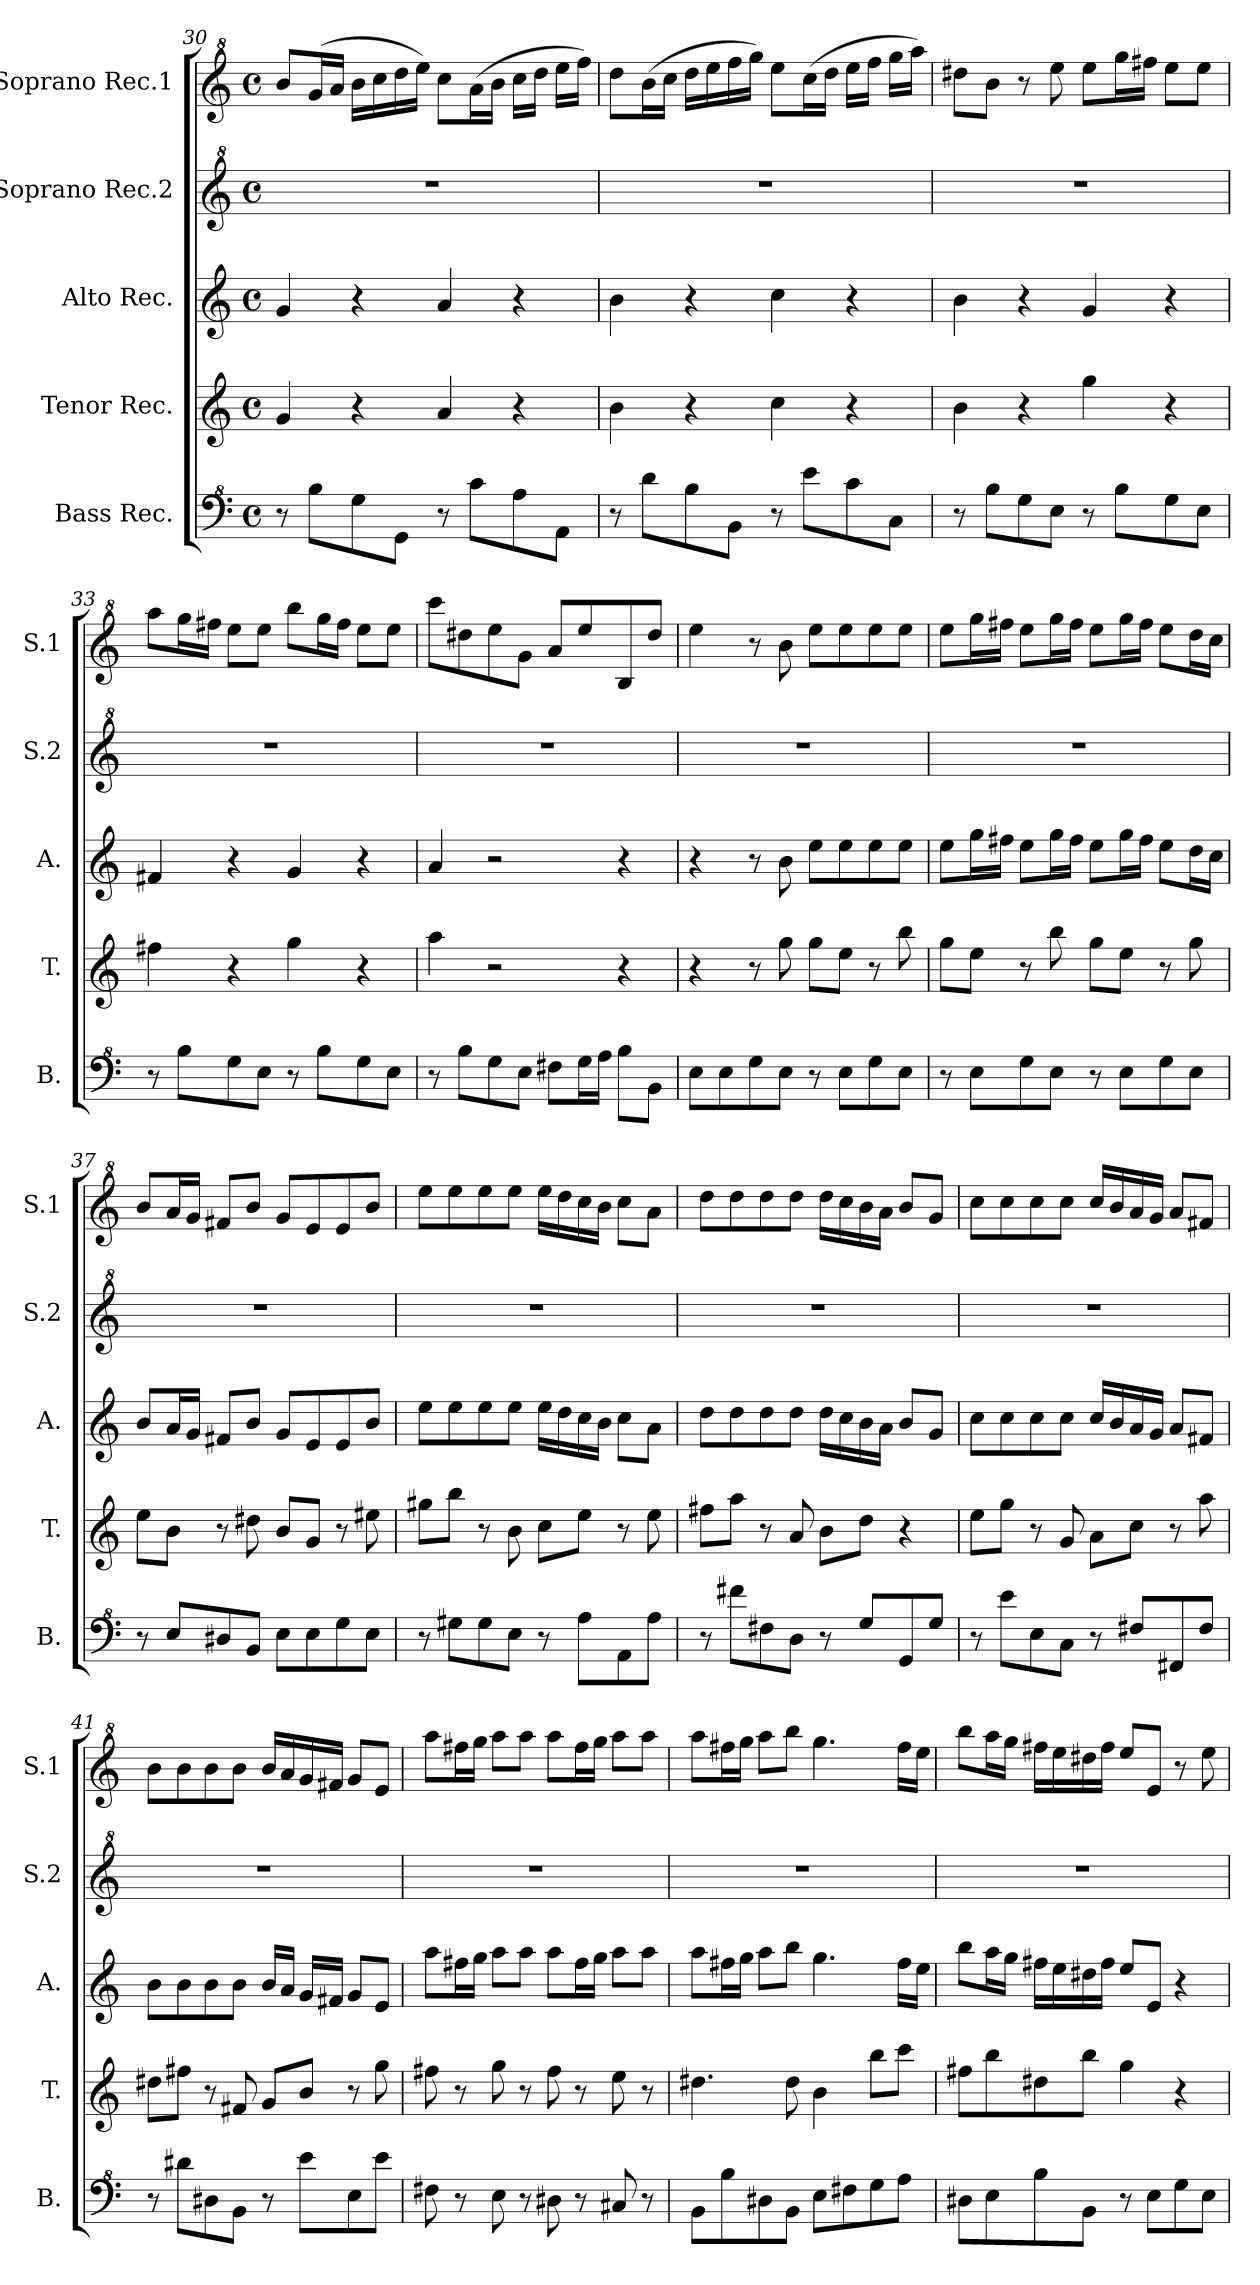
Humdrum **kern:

**kern	**kern	**kern	**kern	**kern
*part5	*part4	*part3	*part2	*part1
*staff5	*staff4	*staff3	*staff2	*staff1
*I"Bass Rec.	*I"Tenor Rec.	*I"Alto Rec.	*I"Soprano Rec.2	*I"Soprano Rec.1
*I'B.	*I'T.	*I'A.	*I'S.2	*I'S.1
*clefF^4	*clefG2	*clefG2	*clefG^2	*clefG^2
*k[]	*k[]	*k[]	*k[]	*k[]
*M4/4	*M4/4	*M4/4	*M4/4	*M4/4
*met(c)	*met(c)	*met(c)	*met(c)	*met(c)
=30	=30	=30	=30	=30
8r	4g/	4g/	1r	8bb/L
8b\L	.	.	.	(16gg/L
.	.	.	.	16aa/JJ
8g\	4r	4r	.	16bb\LL
.	.	.	.	16ccc\
8G\J	.	.	.	16ddd\
.	.	.	.	16eee\JJ)
8r	4a/	4a/	.	8ccc\L
8cc\L	.	.	.	(16aa\L
.	.	.	.	16bb\JJ
8a\	4r	4r	.	16ccc\LL
.	.	.	.	16ddd\JJ
8A\J	.	.	.	16eee\LL
.	.	.	.	16fff\JJ)
=31	=31	=31	=31	=31
8r	4b\	4b\	1r	8ddd\L
8dd\L	.	.	.	(16bb\L
.	.	.	.	16ccc\JJ
8b\	4r	4r	.	16ddd\LL
.	.	.	.	16eee\
8B\J	.	.	.	16fff\
.	.	.	.	16ggg\JJ)
8r	4cc\	4cc\	.	8eee\L
8ee\L	.	.	.	(16ccc\L
.	.	.	.	16ddd\JJ
8cc\	4r	4r	.	16eee\LL
.	.	.	.	16fff\JJ
8c\J	.	.	.	16ggg\LL
.	.	.	.	16aaa\JJ)
=32	=32	=32	=32	=32
8r	4b\	4b\	1r	8ddd#X\L
8b\L	.	.	.	8bb\J
8g\	4r	4r	.	8r
8e\J	.	.	.	8eee\
8r	4gg\	4g/	.	8eee\L
8b\L	.	.	.	16ggg\L
.	.	.	.	16fff#X\JJ
8g\	4r	4r	.	8eee\L
8e\J	.	.	.	8eee\J
=33	=33	=33	=33	=33
8r	4ff#X\	4f#X/	1r	8aaa\L
8b\L	.	.	.	16ggg\L
.	.	.	.	16fff#X\JJ
8g\	4r	4r	.	8eee\L
8e\J	.	.	.	8eee\J
8r	4gg\	4g/	.	8bbb\L
8b\L	.	.	.	16ggg\L
.	.	.	.	16fff#\JJ
8g\	4r	4r	.	8eee\L
8e\J	.	.	.	8eee\J
!!LO:LB:g=z
=34	=34	=34	=34	=34
8r	4aa\	4a/	1r	8cccc\L
8b\L	.	.	.	8ddd#X\
8g\	2r	2r	.	8eee\
8e\J	.	.	.	8gg\J
8f#X\L	.	.	.	8aa/L
16g\L	.	.	.	8eee/
16a\JJ	.	.	.	.
8b\L	4r	4r	.	8b/
8B\J	.	.	.	8ddd#/J
=35	=35	=35	=35	=35
8e\L	4r	4r	1r	4eee\
8e\	.	.	.	.
8g\	8r	8r	.	8r
8e\J	8gg\	8b\	.	8bb\
8r	8gg\L	8ee\L	.	8eee\L
8e\L	8ee\J	8ee\	.	8eee\
8g\	8r	8ee\	.	8eee\
8e\J	8bb\	8ee\J	.	8eee\J
=36	=36	=36	=36	=36
8r	8gg\L	8ee\L	1r	8eee\L
8e\L	8ee\J	16gg\L	.	16ggg\L
.	.	16ff#X\JJ	.	16fff#X\JJ
8g\	8r	8ee\L	.	8eee\L
8e\J	8bb\	16gg\L	.	16ggg\L
.	.	16ff#\JJ	.	16fff#\JJ
8r	8gg\L	8ee\L	.	8eee\L
8e\L	8ee\J	16gg\L	.	16ggg\L
.	.	16ff#\JJ	.	16fff#\JJ
8g\	8r	8ee\L	.	8eee\L
8e\J	8gg\	16dd\L	.	16ddd\L
.	.	16cc\JJ	.	16ccc\JJ
=37	=37	=37	=37	=37
8r	8ee\L	8b/L	1r	8bb/L
8e/L	8b\J	16a/L	.	16aa/L
.	.	16g/JJ	.	16gg/JJ
8d#X/	8r	8f#X/L	.	8ff#X/L
8B/J	8dd#X\	8b/J	.	8bb/J
8e\L	8b/L	8g/L	.	8gg/L
8e\	8g/J	8e/	.	8ee/
8g\	8r	8e/	.	8ee/
8e\J	8ee#X\	8b/J	.	8bb/J
=38	=38	=38	=38	=38
8r	8gg#X\L	8ee\L	1r	8eee\L
8g#X\L	8bb\J	8ee\	.	8eee\
8g#\	8r	8ee\	.	8eee\
8e\J	8b\	8ee\J	.	8eee\J
8r	8cc\L	16ee\LL	.	16eee\LL
.	.	16dd\	.	16ddd\
8a\L	8ee\J	16cc\	.	16ccc\
.	.	16b\JJ	.	16bb\JJ
8A\	8r	8cc\L	.	8ccc\L
8a\J	8ee\	8a\J	.	8aa\J
=39	=39	=39	=39	=39
8r	8ff#X\L	8dd\L	1r	8ddd\L
8ff#X\L	8aa\J	8dd\	.	8ddd\
8f#X\	8r	8dd\	.	8ddd\
8d\J	8a/	8dd\J	.	8ddd\J
8r	8b\L	16dd\LL	.	16ddd\LL
.	.	16cc\	.	16ccc\
8g/L	8dd\J	16b\	.	16bb\
.	.	16a\JJ	.	16aa\JJ
8G/	4r	8b/L	.	8bb/L
8g/J	.	8g/J	.	8gg/J
!!LO:LB:g=z
=40	=40	=40	=40	=40
8r	8ee\L	8cc\L	1r	8ccc\L
8ee\L	8gg\J	8cc\	.	8ccc\
8e\	8r	8cc\	.	8ccc\
8c\J	8g/	8cc\J	.	8ccc\J
8r	8a\L	16cc/LL	.	16ccc/LL
.	.	16b/	.	16bb/
8f#X/L	8cc\J	16a/	.	16aa/
.	.	16g/JJ	.	16gg/JJ
8F#X/	8r	8a/L	.	8aa/L
8f#/J	8aa\	8f#X/J	.	8ff#X/J
=41	=41	=41	=41	=41
8r	8dd#X\L	8b\L	1r	8bb\L
8dd#X\L	8ff#X\J	8b\	.	8bb\
8d#X\	8r	8b\	.	8bb\
8B\J	8f#X/	8b\J	.	8bb\J
8r	8g/L	16b/LL	.	16bb/LL
.	.	16a/JJ	.	16aa/
8ee\L	8b/J	16g/LL	.	16gg/
.	.	16f#X/JJ	.	16ff#X/JJ
8e\	8r	8g/L	.	8gg/L
8ee\J	8gg\	8e/J	.	8ee/J
=42	=42	=42	=42	=42
8f#X\	8ff#X\	8aa\L	1r	8aaa\L
8r	8r	16ff#X\L	.	16fff#X\L
.	.	16gg\JJ	.	16ggg\JJ
8e\	8gg\	8aa\L	.	8aaa\L
8r	8r	8aa\J	.	8aaa\J
8d#X\	8ff#\	8aa\L	.	8aaa\L
8r	8r	16ff#\L	.	16fff#\L
.	.	16gg\JJ	.	16ggg\JJ
8c#X/	8ee\	8aa\L	.	8aaa\L
8r	8r	8aa\J	.	8aaa\J
=43	=43	=43	=43	=43
8B\L	4.dd#X\	8aa\L	1r	8aaa\L
8b\	.	16ff#X\L	.	16fff#X\L
.	.	16gg\JJ	.	16ggg\JJ
8d#X\	.	8aa\L	.	8aaa\L
8B\J	8dd#\	8bb\J	.	8bbb\J
8e\L	4b\	4.gg\	.	4.ggg\
8f#X\	.	.	.	.
8g\	8bb\L	.	.	.
8a\J	8ccc\J	16ff#\LL	.	16fff#\LL
.	.	16ee\JJ	.	16eee\JJ
=44	=44	=44	=44	=44
8d#X\L	8ff#X\L	8bb\L	1r	8bbb\L
8e\	8bb\	16aa\L	.	16aaa\L
.	.	16gg\JJ	.	16ggg\JJ
8b\	8dd#X\	16ff#X\LL	.	16fff#X\LL
.	.	16ee\	.	16eee\
8B\J	8bb\J	16dd#X\	.	16ddd#X\
.	.	16ff#\JJ	.	16fff#\JJ
8r	4gg\	8ee/L	.	8eee/L
8e\L	.	8e/J	.	8ee/J
8g\	4r	4r	.	8r
8e\J	.	.	.	8eee\
=	=	=	=	=
*-	*-	*-	*-	*-
